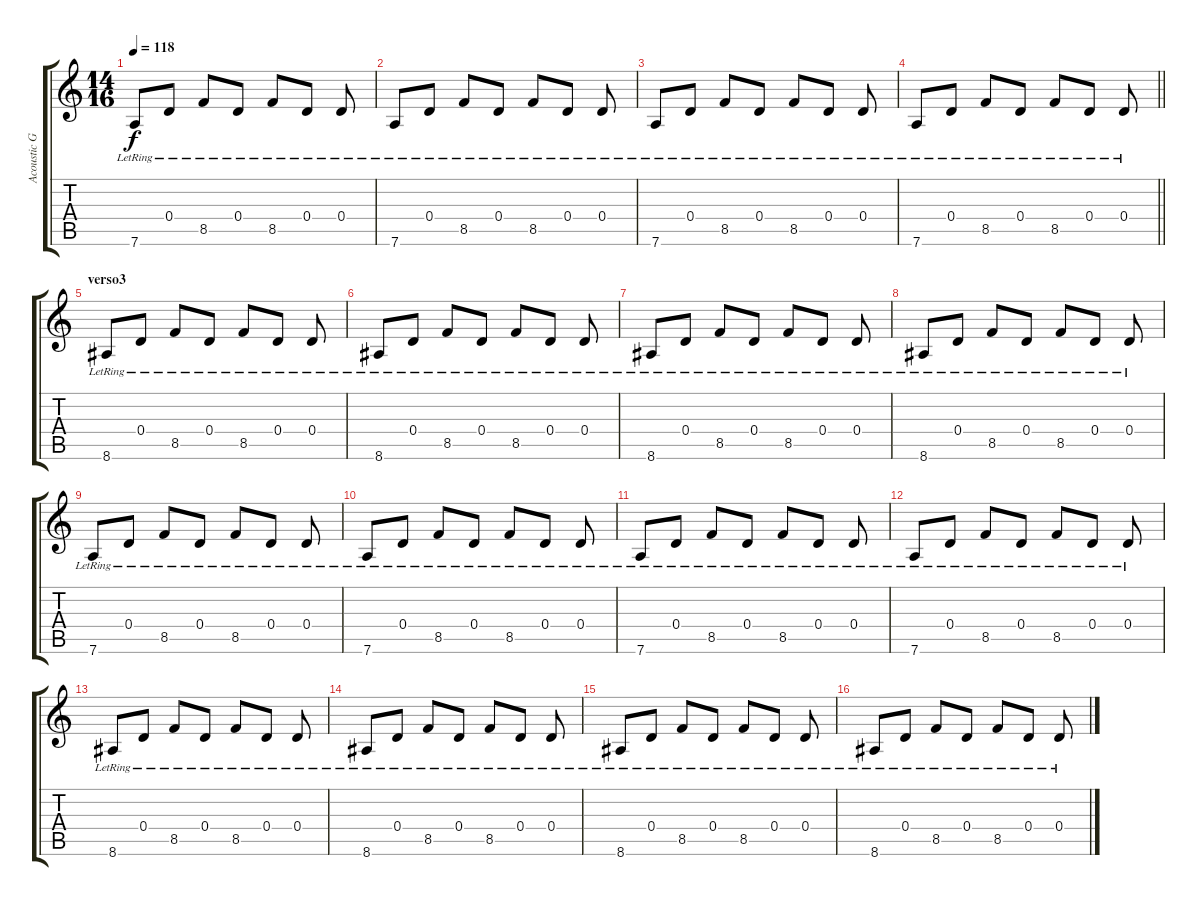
\track ("Acoustic Guitar (Mike Sullivan)" "Acoustic G") {instrument acousticguitarsteel}
\staff {score tabs}
\tuning (E4 B3 G3 D3 A2 D2) {hide}
\ts (14 16)
\tempo 118
\clef g2
\ks c
7.6{lr}.8{dy f} 0.4{lr}.8 8.5{lr}.8 0.4{lr}.8 8.5{lr}.8 0.4{lr}.8 0.4{lr}.8 |
7.6{lr}.8 0.4{lr}.8 8.5{lr}.8 0.4{lr}.8 8.5{lr}.8 0.4{lr}.8 0.4{lr}.8 |
7.6{lr}.8 0.4{lr}.8 8.5{lr}.8 0.4{lr}.8 8.5{lr}.8 0.4{lr}.8 0.4{lr}.8 |
\barLineRight lightlight
7.6{lr}.8 0.4{lr}.8 8.5{lr}.8 0.4{lr}.8 8.5{lr}.8 0.4{lr}.8 0.4{lr}.8 |
\section ("" "verso3")
8.6{lr}.8 0.4{lr}.8 8.5{lr}.8 0.4{lr}.8 8.5{lr}.8 0.4{lr}.8 0.4{lr}.8 |
8.6{lr}.8 0.4{lr}.8 8.5{lr}.8 0.4{lr}.8 8.5{lr}.8 0.4{lr}.8 0.4{lr}.8 |
8.6{lr}.8 0.4{lr}.8 8.5{lr}.8 0.4{lr}.8 8.5{lr}.8 0.4{lr}.8 0.4{lr}.8 |
8.6{lr}.8 0.4{lr}.8 8.5{lr}.8 0.4{lr}.8 8.5{lr}.8 0.4{lr}.8 0.4{lr}.8 |
7.6{lr}.8 0.4{lr}.8 8.5{lr}.8 0.4{lr}.8 8.5{lr}.8 0.4{lr}.8 0.4{lr}.8 |
7.6{lr}.8 0.4{lr}.8 8.5{lr}.8 0.4{lr}.8 8.5{lr}.8 0.4{lr}.8 0.4{lr}.8 |
7.6{lr}.8 0.4{lr}.8 8.5{lr}.8 0.4{lr}.8 8.5{lr}.8 0.4{lr}.8 0.4{lr}.8 |
7.6{lr}.8 0.4{lr}.8 8.5{lr}.8 0.4{lr}.8 8.5{lr}.8 0.4{lr}.8 0.4{lr}.8 |
8.6{lr}.8 0.4{lr}.8 8.5{lr}.8 0.4{lr}.8 8.5{lr}.8 0.4{lr}.8 0.4{lr}.8 |
8.6{lr}.8 0.4{lr}.8 8.5{lr}.8 0.4{lr}.8 8.5{lr}.8 0.4{lr}.8 0.4{lr}.8 |
8.6{lr}.8 0.4{lr}.8 8.5{lr}.8 0.4{lr}.8 8.5{lr}.8 0.4{lr}.8 0.4{lr}.8 |
8.6{lr}.8 0.4{lr}.8 8.5{lr}.8 0.4{lr}.8 8.5{lr}.8 0.4{lr}.8 0.4{lr}.8
